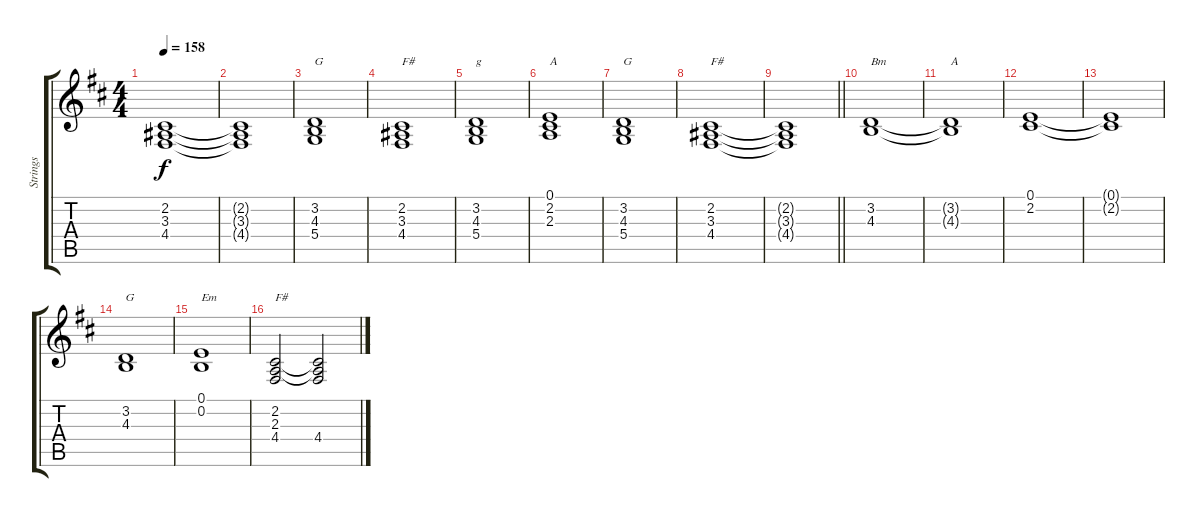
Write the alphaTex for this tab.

\track ("Strings" "Strings") {instrument stringensemble1}
\staff {score tabs}
\tuning (E4 B3 G3 D3 A2 E2) {hide}
\ts (4 4)
\tempo 158
\clef g2
\ks d
(2.2 3.3 4.4).1{dy f} |
(2.2{t} 3.3{t} 4.4{t}).1 |
(3.2 4.3 5.4).1{txt "G"} |
(2.2 3.3 4.4).1{txt "F#"} |
(3.2 4.3 5.4).1{txt "g"} |
(0.1 2.2 2.3).1{txt "A"} |
(3.2 4.3 5.4).1{txt "G"} |
(2.2 3.3 4.4).1{txt "F#"} |
\barLineRight lightlight
(2.2{t} 3.3{t} 4.4{t}).1 |
(3.2 4.3).1{txt "Bm"} |
(3.2{t} 4.3{t}).1{txt "A"} |
(0.1 2.2).1 |
(0.1{t} 2.2{t}).1 |
(3.2 4.3).1{txt "G"} |
(0.1 0.2).1{txt "Em"} |
(2.2 2.3 4.4).2{txt "F#"} (2.2{t} 2.3{t} 4.4).2
